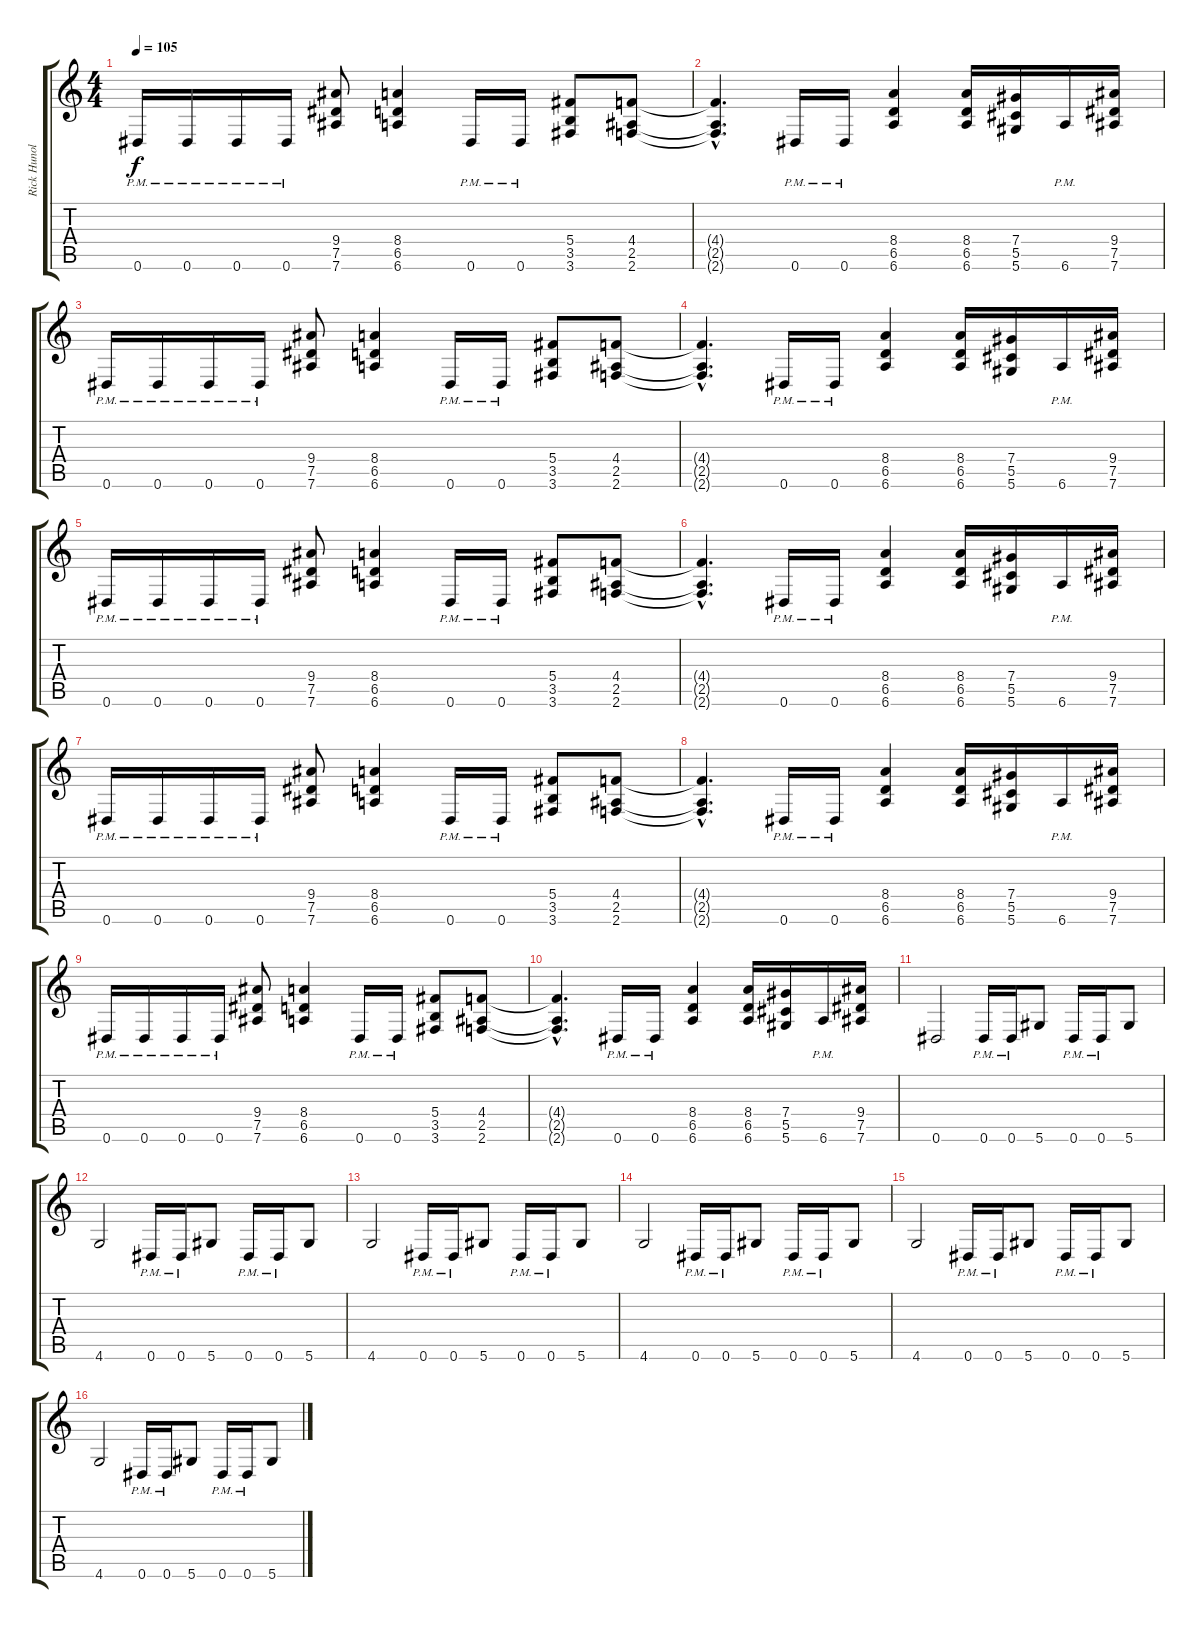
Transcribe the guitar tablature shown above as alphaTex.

\track ("Rick Hunolt" "Rick Hunol") {instrument distortionguitar}
\staff {score tabs}
\tuning (Eb4 Bb3 Gb3 Db3 Ab2 Eb2) {hide}
\ts (4 4)
\tempo 105
\clef g2
\ks c
0.6{pm}.16{dy f} 0.6{pm}.16 0.6{pm}.16 0.6{pm}.16 (9.4 7.5 7.6).8 (8.4 6.5 6.6).4 0.6{pm}.16 0.6{pm}.16 (5.4 3.5 3.6).8 (4.4 2.5 2.6).8 |
(4.4{hac t} 2.5{hac t} 2.6{hac t}).4{d} 0.6{pm}.16 0.6{pm}.16 (8.4 6.5 6.6).4 (8.4 6.5 6.6).16 (7.4 5.5 5.6).16 6.6{pm}.16 (9.4 7.5 7.6).16 |
0.6{pm}.16 0.6{pm}.16 0.6{pm}.16 0.6{pm}.16 (9.4 7.5 7.6).8 (8.4 6.5 6.6).4 0.6{pm}.16 0.6{pm}.16 (5.4 3.5 3.6).8 (4.4 2.5 2.6).8 |
(4.4{hac t} 2.5{hac t} 2.6{hac t}).4{d} 0.6{pm}.16 0.6{pm}.16 (8.4 6.5 6.6).4 (8.4 6.5 6.6).16 (7.4 5.5 5.6).16 6.6{pm}.16 (9.4 7.5 7.6).16 |
0.6{pm}.16 0.6{pm}.16 0.6{pm}.16 0.6{pm}.16 (9.4 7.5 7.6).8 (8.4 6.5 6.6).4 0.6{pm}.16 0.6{pm}.16 (5.4 3.5 3.6).8 (4.4 2.5 2.6).8 |
(4.4{hac t} 2.5{hac t} 2.6{hac t}).4{d} 0.6{pm}.16 0.6{pm}.16 (8.4 6.5 6.6).4 (8.4 6.5 6.6).16 (7.4 5.5 5.6).16 6.6{pm}.16 (9.4 7.5 7.6).16 |
0.6{pm}.16 0.6{pm}.16 0.6{pm}.16 0.6{pm}.16 (9.4 7.5 7.6).8 (8.4 6.5 6.6).4 0.6{pm}.16 0.6{pm}.16 (5.4 3.5 3.6).8 (4.4 2.5 2.6).8 |
(4.4{hac t} 2.5{hac t} 2.6{hac t}).4{d} 0.6{pm}.16 0.6{pm}.16 (8.4 6.5 6.6).4 (8.4 6.5 6.6).16 (7.4 5.5 5.6).16 6.6{pm}.16 (9.4 7.5 7.6).16 |
0.6{pm}.16 0.6{pm}.16 0.6{pm}.16 0.6{pm}.16 (9.4 7.5 7.6).8 (8.4 6.5 6.6).4 0.6{pm}.16 0.6{pm}.16 (5.4 3.5 3.6).8 (4.4 2.5 2.6).8 |
(4.4{hac t} 2.5{hac t} 2.6{hac t}).4{d} 0.6{pm}.16 0.6{pm}.16 (8.4 6.5 6.6).4 (8.4 6.5 6.6).16 (7.4 5.5 5.6).16 6.6{pm}.16 (9.4 7.5 7.6).16 |
0.6.2 0.6{pm}.16 0.6{pm}.16 5.6.8 0.6{pm}.16 0.6{pm}.16 5.6.8 |
4.6.2{volume 5} 0.6{pm}.16{volume 14} 0.6{pm}.16 5.6.8 0.6{pm}.16 0.6{pm}.16 5.6.8 |
4.6.2{volume 5} 0.6{pm}.16{volume 14} 0.6{pm}.16 5.6.8 0.6{pm}.16 0.6{pm}.16 5.6.8 |
4.6.2{volume 5} 0.6{pm}.16{volume 14} 0.6{pm}.16 5.6.8 0.6{pm}.16 0.6{pm}.16 5.6.8 |
4.6.2{volume 5} 0.6{pm}.16{volume 14} 0.6{pm}.16 5.6.8 0.6{pm}.16 0.6{pm}.16 5.6.8 |
4.6.2{volume 5} 0.6{pm}.16{volume 14} 0.6{pm}.16 5.6.8 0.6{pm}.16 0.6{pm}.16 5.6.8
